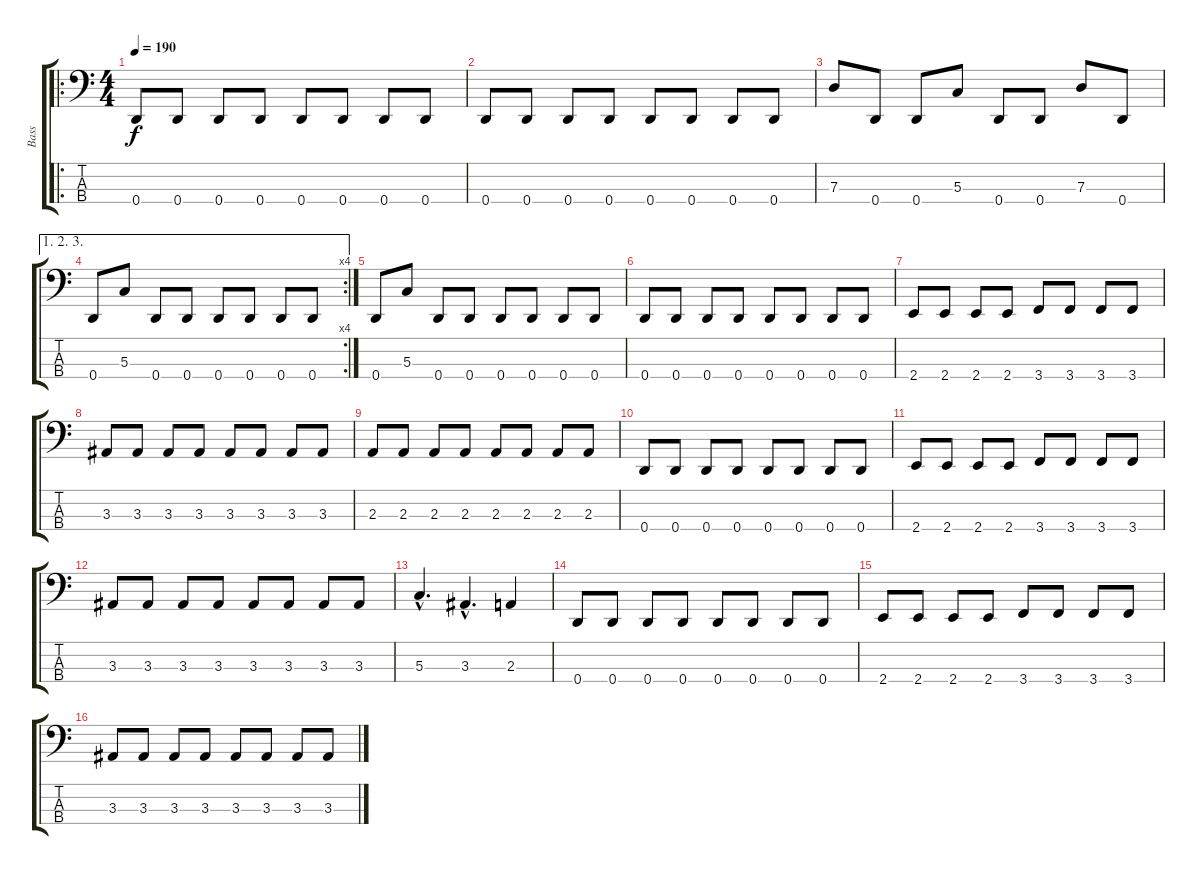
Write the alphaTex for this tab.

\track ("Bass" "Bass") {instrument electricbassfinger}
\staff {score tabs}
\tuning (F2 C2 G1 D1) {hide}
\ro
\ts (4 4)
\tempo 190
\clef f4
\ks c
0.4.8{dy f} 0.4.8 0.4.8 0.4.8 0.4.8 0.4.8 0.4.8 0.4.8 |
0.4.8 0.4.8 0.4.8 0.4.8 0.4.8 0.4.8 0.4.8 0.4.8 |
7.3.8 0.4.8 0.4.8 5.3.8 0.4.8 0.4.8 7.3.8 0.4.8 |
\ae (1 2 3)
\rc 4
0.4.8 5.3.8 0.4.8 0.4.8 0.4.8 0.4.8 0.4.8 0.4.8 |
0.4.8 5.3.8 0.4.8 0.4.8 0.4.8 0.4.8 0.4.8 0.4.8 |
0.4.8 0.4.8 0.4.8 0.4.8 0.4.8 0.4.8 0.4.8 0.4.8 |
2.4.8 2.4.8 2.4.8 2.4.8 3.4.8 3.4.8 3.4.8 3.4.8 |
3.3.8 3.3.8 3.3.8 3.3.8 3.3.8 3.3.8 3.3.8 3.3.8 |
2.3.8 2.3.8 2.3.8 2.3.8 2.3.8 2.3.8 2.3.8 2.3.8 |
0.4.8 0.4.8 0.4.8 0.4.8 0.4.8 0.4.8 0.4.8 0.4.8 |
2.4.8 2.4.8 2.4.8 2.4.8 3.4.8 3.4.8 3.4.8 3.4.8 |
3.3.8 3.3.8 3.3.8 3.3.8 3.3.8 3.3.8 3.3.8 3.3.8 |
5.3{hac}.4{d} 3.3{hac}.4{d} 2.3.4 |
0.4.8 0.4.8 0.4.8 0.4.8 0.4.8 0.4.8 0.4.8 0.4.8 |
2.4.8 2.4.8 2.4.8 2.4.8 3.4.8 3.4.8 3.4.8 3.4.8 |
3.3.8 3.3.8 3.3.8 3.3.8 3.3.8 3.3.8 3.3.8 3.3.8
